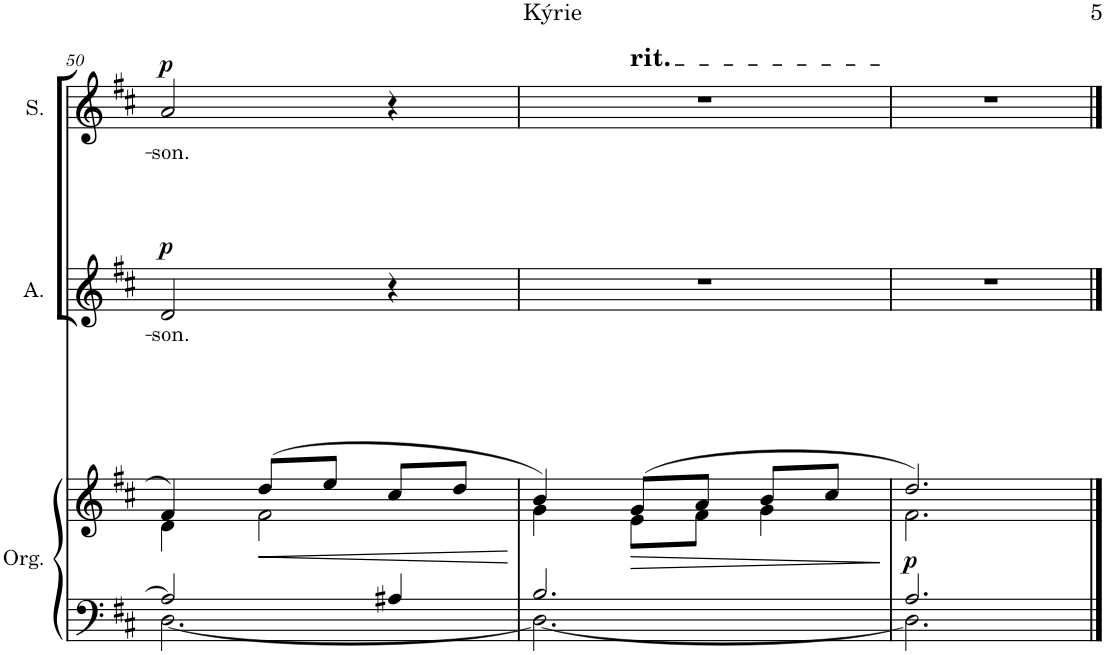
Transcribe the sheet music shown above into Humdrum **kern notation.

**kern	**kern	**dynam	**kern	**text	**dynam	**kern	**text	**dynam
*part3	*part3	*part3	*part2	*part2	*part2	*part1	*part1	*part1
*staff4	*staff3	*staff3/4	*staff2	*staff2	*staff2	*staff1	*staff1	*staff1
*I"Órgano	*	*	*I"Alto	*	*	*I"Soprano	*	*
*	*	*	*I'A.	*	*	*I'S.	*	*
!!LO:PB:g=z
*clefF4	*clefG2	*	*clefG2	*	*	*clefG2	*	*
*k[f#c#]	*k[f#c#]	*	*k[f#c#]	*	*	*k[f#c#]	*	*
*M3/4	*M3/4	*	*M3/4	*	*	*M3/4	*	*
=50	=50	=50	=50	=50	=50	=50	=50	=50
*^	*^	*	*	*	*	*	*	*
!	!	!	!	!	!	!LO:LY:b	!LO:DY:a	!	!LO:LY:b	!LO:DY:a
2A/]	[2.D\	4f#/	4d\	.	2d/	-son.	p	2a/	-son.	p
!	!	!	!	!LO:HP:b	!	!	!	!	!	!
.	.	(8dd/L	2f#\	<	.	.	.	.	.	.
.	.	8ee/J	.	.	.	.	.	.	.	.
4A#X/	.	8cc#/L	.	.	4r	.	.	4r	.	.
.	.	8dd/J	.	.	.	.	.	.	.	.
*v	*v	*	*	*	*	*	*	*	*	*
*	*v	*v	*	*	*	*	*	*	*
.	.	[	.	.	.	.	.	.
=51	=51	=51	=51	=51	=51	=51	=51	=51
*^	*^	*	*	*	*	*^	*	*
2.B/	2.D\_	4b/)	4g\	.	2.r	.	.	2.r	4ryy	.	.
!	!	!	!	!	!	!	!	!	!LO:TX:a:t=rit.	!	!
!	!	!	!	!LO:HP:b	!	!	!	!	!	!	!
.	.	(8g/L	8e\L	>	.	.	.	.	2ryy	.	.
.	.	8a/J	8f#\J	.	.	.	.	.	.	.	.
.	.	8b/L	4g\	.	.	.	.	.	.	.	.
.	.	8cc#/J	.	.	.	.	.	.	.	.	.
*v	*v	*	*	*	*	*	*	*	*	*	*
*	*v	*v	*	*	*	*	*	*	*	*
.	.	]	.	.	.	.	.	.	.
=52	=52	=52	=52	=52	=52	=52	=52	=52	=52
*^	*^	*	*	*	*	*	*	*	*
!	!	!	!	!LO:DY:b	!	!	!	!	!	!	!
*	*	*	*	*	*	*	*	*v	*v	*	*
2.A/	2.D\]	2.dd/)	2.f#\	p	2.r	.	.	2.r	.	.
*v	*v	*	*	*	*	*	*	*	*	*
*	*v	*v	*	*	*	*	*	*	*
==	==	==	==	==	==	==	==	==
*-	*-	*-	*-	*-	*-	*-	*-	*-
